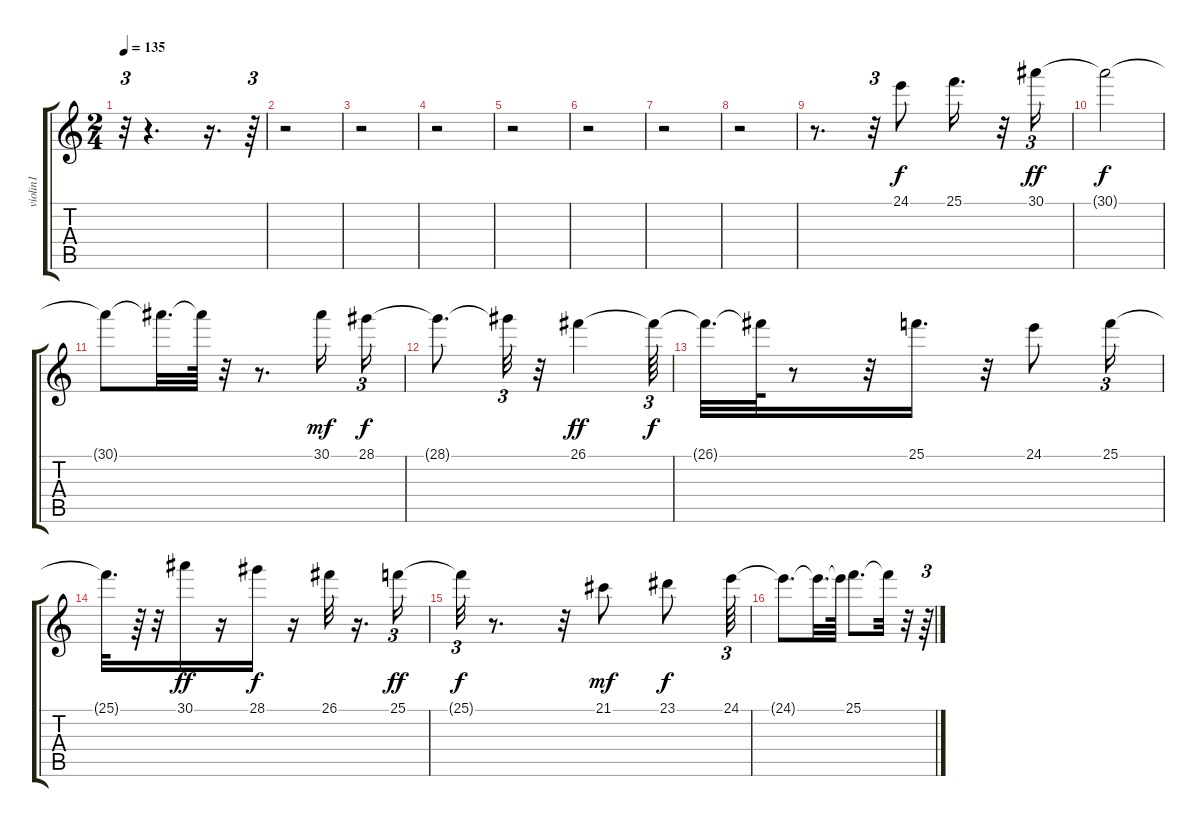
\track ("violin1" "violin1") {instrument stringensemble1}
\staff {score tabs}
\tuning (E4 B3 G3 D3 A2 E2) {hide}
\ts (2 4)
\tempo 135
\clef g2
\ks c
r.32{tu (3 2) dy f} r.4{d} r.16{d} r.64{tu (3 2)} |
r.2 |
r.2 |
r.2 |
r.2 |
r.2 |
r.2 |
r.2 |
r.8{d} r.32{tu (3 2)} 24.1.8 25.1.16{d} r.32 30.1.16{tu (3 2) dy ff} |
30.1{t}.2{dy f} |
30.1{t}.8 30.1{t}.32{d} 30.1{t}.64 r.32 r.8{d} 30.1.16{dy mf} 28.1.16{tu (3 2) dy f} |
28.1{t}.8{d} 28.1{t}.32{tu (3 2)} r.32 26.1.4{dy ff} 26.1{t}.64{tu (3 2) dy f} |
26.1{t}.32{d} 26.1{t}.64 r.8 r.32 25.1.16{d} r.32 24.1.8 25.1.16{tu (3 2)} |
25.1{t}.32{d} r.64 r.32 30.1.16{dy ff} r.16 28.1.16{dy f} r.16 26.1.32 r.16{d} 25.1.16{tu (3 2) dy ff} |
25.1{t}.32{tu (3 2) dy f} r.8{d} r.32 21.1.8{dy mf} 23.1.8{dy f} 24.1.64{tu (3 2)} |
24.1{t}.8{d} 24.1{t}.32{d} 24.1{t}.64 25.1.8{d} 25.1{t}.32 r.32 r.64{tu (3 2)}
